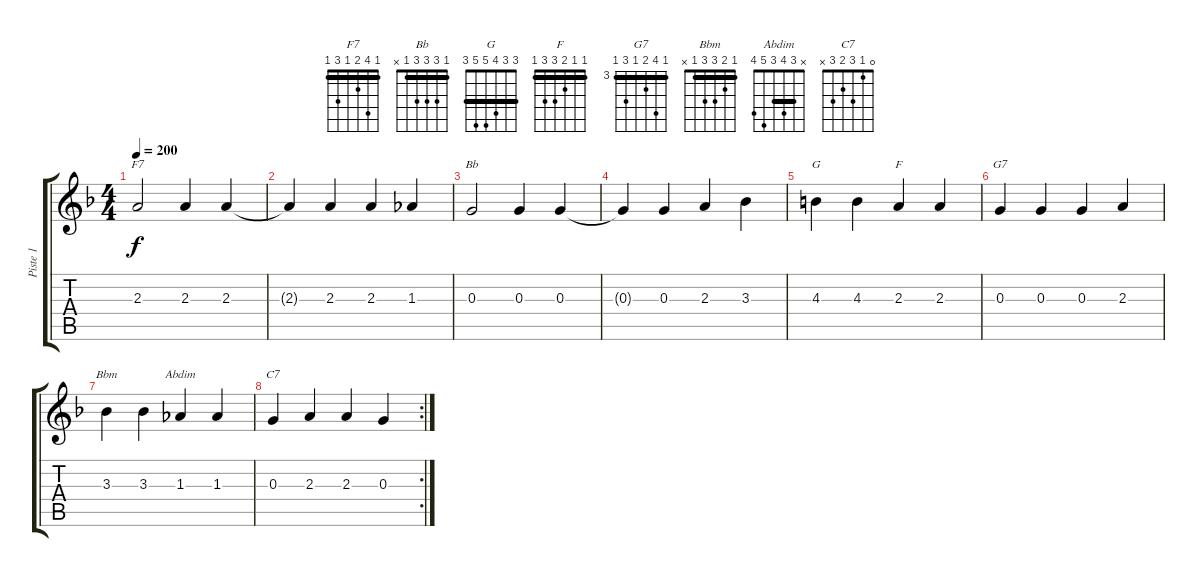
\track ("Piste 1" "Piste 1") {instrument acousticguitarsteel}
\staff {score tabs}
\tuning (E4 B3 G3 D3 A2 E2) {hide}
\chord ("F7" 1 4 2 1 3 1) {barre 1}
\chord ("Bb" 1 3 3 3 1 x) {barre 1}
\chord ("G" 3 3 4 5 5 3) {barre 3}
\chord ("F" 1 1 2 3 3 1) {barre 1}
\chord ("G7" 3 6 4 3 5 3) {firstfret 3 barre 3}
\chord ("Bbm" 1 2 3 3 1 x) {barre 1}
\chord ("Abdim" x 3 4 3 5 4) {barre 3}
\chord ("C7" 0 1 3 2 3 x)
\ts (4 4)
\tempo 200
\clef g2
\ks f
2.3.2{ch "F7" dy f} 2.3.4 2.3.4 |
2.3{t}.4 2.3.4 2.3.4 1.3.4 |
0.3.2{ch "Bb"} 0.3.4 0.3.4 |
0.3{t}.4 0.3.4 2.3.4 3.3.4 |
4.3.4{ch "G"} 4.3.4 2.3.4{ch "F"} 2.3.4 |
0.3.4{ch "G7"} 0.3.4 0.3.4 2.3.4 |
3.3.4{ch "Bbm"} 3.3.4 1.3.4{ch "Abdim"} 1.3.4 |
\rc 2
0.3.4{ch "C7"} 2.3.4 2.3.4 0.3.4
